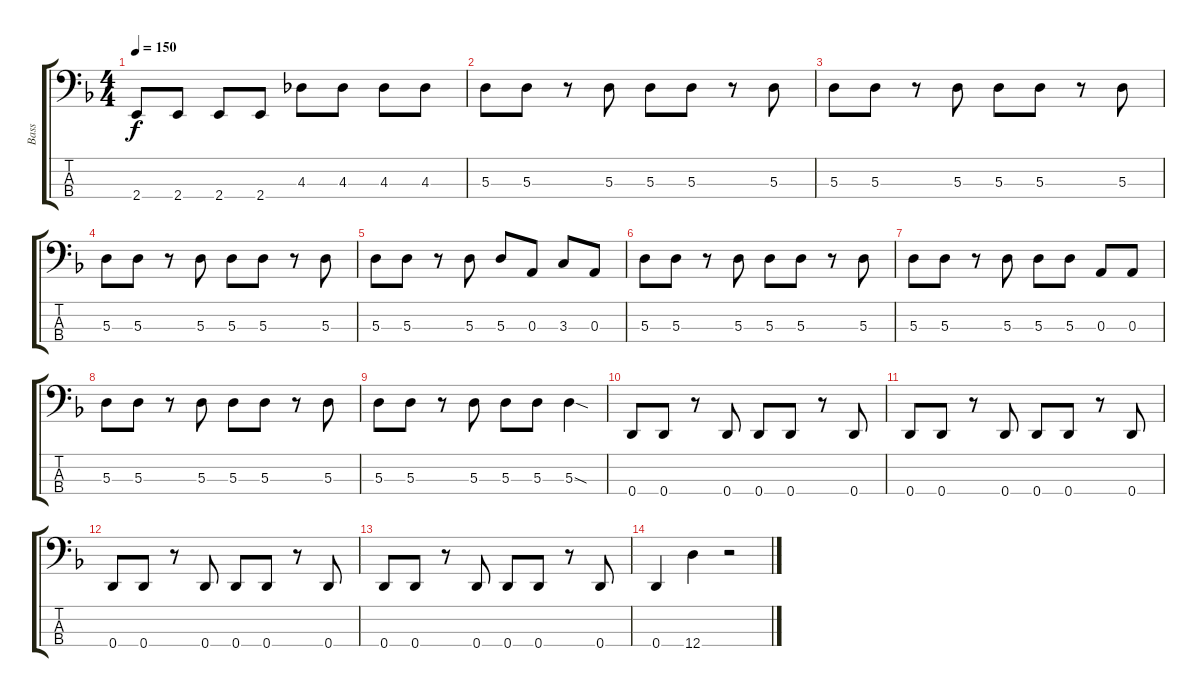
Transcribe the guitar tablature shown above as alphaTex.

\track ("Bass" "Bass") {instrument electricbasspick}
\staff {score tabs}
\tuning (G2 D2 A1 D1) {hide}
\ts (4 4)
\tempo 150
\clef f4
\ks f
2.4.8{dy f} 2.4.8 2.4.8 2.4.8 4.3.8 4.3.8 4.3.8 4.3.8 |
5.3.8 5.3.8 r.8 5.3.8 5.3.8 5.3.8 r.8 5.3.8 |
5.3.8 5.3.8 r.8 5.3.8 5.3.8 5.3.8 r.8 5.3.8 |
5.3.8 5.3.8 r.8 5.3.8 5.3.8 5.3.8 r.8 5.3.8 |
5.3.8 5.3.8 r.8 5.3.8 5.3.8 0.3.8 3.3.8 0.3.8 |
5.3.8 5.3.8 r.8 5.3.8 5.3.8 5.3.8 r.8 5.3.8 |
5.3.8 5.3.8 r.8 5.3.8 5.3.8 5.3.8 0.3.8 0.3.8 |
5.3.8 5.3.8 r.8 5.3.8 5.3.8 5.3.8 r.8 5.3.8 |
5.3.8 5.3.8 r.8 5.3.8 5.3.8 5.3.8 5.3{sod}.4 |
0.4.8 0.4.8 r.8 0.4.8 0.4.8 0.4.8 r.8 0.4.8 |
0.4.8 0.4.8 r.8 0.4.8 0.4.8 0.4.8 r.8 0.4.8 |
0.4.8 0.4.8 r.8 0.4.8 0.4.8 0.4.8 r.8 0.4.8 |
0.4.8 0.4.8 r.8 0.4.8 0.4.8 0.4.8 r.8 0.4.8 |
0.4.4 12.4.4 r.2
